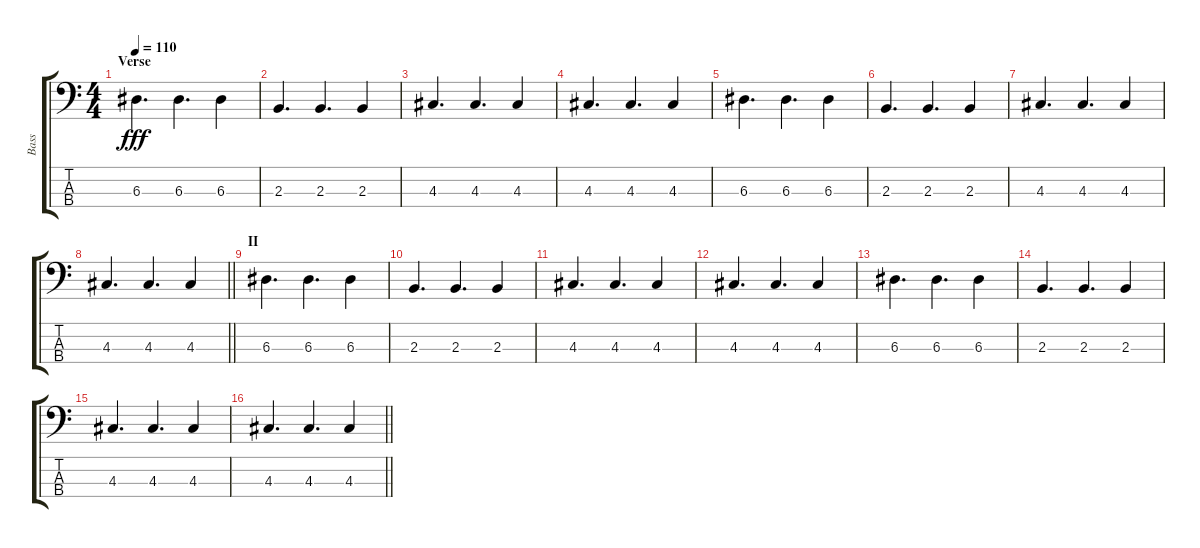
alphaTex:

\track ("Bass" "Bass") {instrument electricbassfinger}
\staff {score tabs}
\tuning (G2 D2 A1 E1) {hide}
\ts (4 4)
\section ("" "Verse")
\tempo 110
\clef f4
\ks c
6.3.4{d dy fff} 6.3.4{d} 6.3.4 |
2.3.4{d} 2.3.4{d} 2.3.4 |
4.3.4{d} 4.3.4{d} 4.3.4 |
4.3.4{d} 4.3.4{d} 4.3.4 |
6.3.4{d} 6.3.4{d} 6.3.4 |
2.3.4{d} 2.3.4{d} 2.3.4 |
4.3.4{d} 4.3.4{d} 4.3.4 |
\barLineRight lightlight
4.3.4{d} 4.3.4{d} 4.3.4 |
\section ("" "II")
6.3.4{d} 6.3.4{d} 6.3.4 |
2.3.4{d} 2.3.4{d} 2.3.4 |
4.3.4{d} 4.3.4{d} 4.3.4 |
4.3.4{d} 4.3.4{d} 4.3.4 |
6.3.4{d} 6.3.4{d} 6.3.4 |
2.3.4{d} 2.3.4{d} 2.3.4 |
4.3.4{d} 4.3.4{d} 4.3.4 |
\barLineRight lightlight
4.3.4{d} 4.3.4{d} 4.3.4
